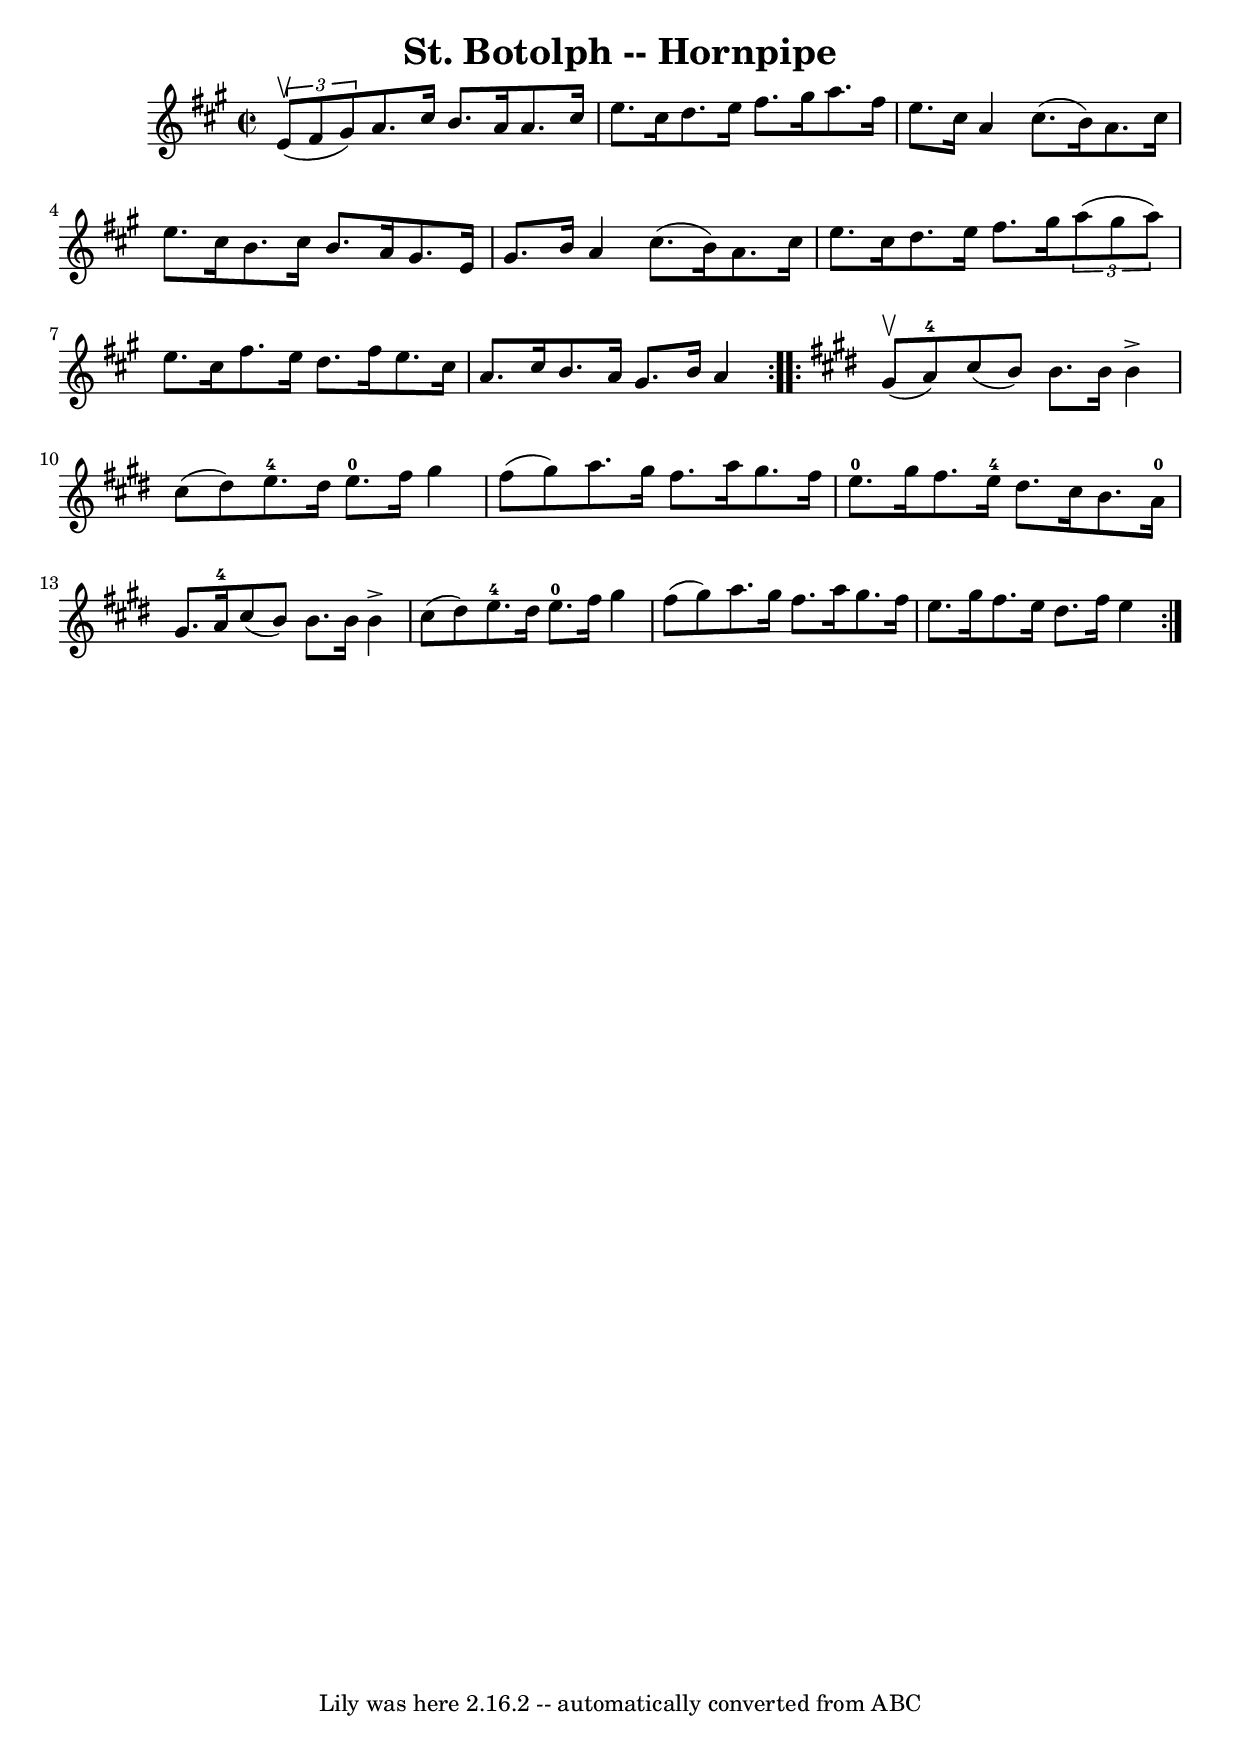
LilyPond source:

\version "2.7.40"
\include "Mammoth.ily"
\header {
	book = "Cole's 1000 Fiddle Tunes"
	crossRefNumber = "1"
	footnotes = ""
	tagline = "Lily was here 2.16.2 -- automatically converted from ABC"
	title = "St. Botolph -- Hornpipe"
}
voicedefault =  {
\set Score.defaultBarType = "empty"

\repeat volta 2 {
\override Staff.TimeSignature #'style = #'C
 \time 2/2 \key a \major   \times 2/3 { e'8 (^\upbow fis'8 gis'8) } 
|
 a'8. cis''16 b'8. a'16 a'8. cis''16 e''8.    
cis''16  |
 d''8. e''16 fis''8. gis''16 a''8. fis''16    
e''8. cis''16  |
 a'4 cis''8. (b'16) a'8. cis''16    
e''8. cis''16  |
 b'8. cis''16 b'8. a'16 gis'8. e'16  
 gis'8. b'16  |
 a'4 cis''8. (b'16) a'8. cis''16    
e''8. cis''16  |
 d''8. e''16 fis''8. gis''16    
\times 2/3 { a''8 (gis''8 a''8) } e''8. cis''16  |
     
fis''8. e''16 d''8. fis''16 e''8. cis''16 a'8. cis''16  
|
 b'8. a'16 gis'8. b'16 a'4  }   \key e \major   
\repeat volta 2 { gis'8 (^\upbow a'8-4) |
 cis''8 (b'8  
-) b'8. b'16 b'4^\accent cis''8 (dis''8) |
 e''8.-4 
 dis''16 e''8.-0 fis''16 gis''4 fis''8 (gis''8) |
   
 a''8. gis''16 fis''8. a''16 gis''8. fis''16 e''8.-0   
gis''16  |
 fis''8. e''16-4 dis''8. cis''16 b'8. a'16 
-0 gis'8. a'16-4 |
 cis''8 (b'8) b'8. b'16    
b'4^\accent cis''8 (dis''8) |
 e''8.-4 dis''16 e''8. 
-0 fis''16 gis''4 fis''8 (gis''8) |
 a''8. gis''16 
 fis''8. a''16 gis''8. fis''16 e''8. gis''16  |
   
fis''8. e''16 dis''8. fis''16 e''4  }   
}

\score{
    <<

	\context Staff="default"
	{
	    \voicedefault 
	}

    >>
	\layout {
	}
	\midi {}
}
